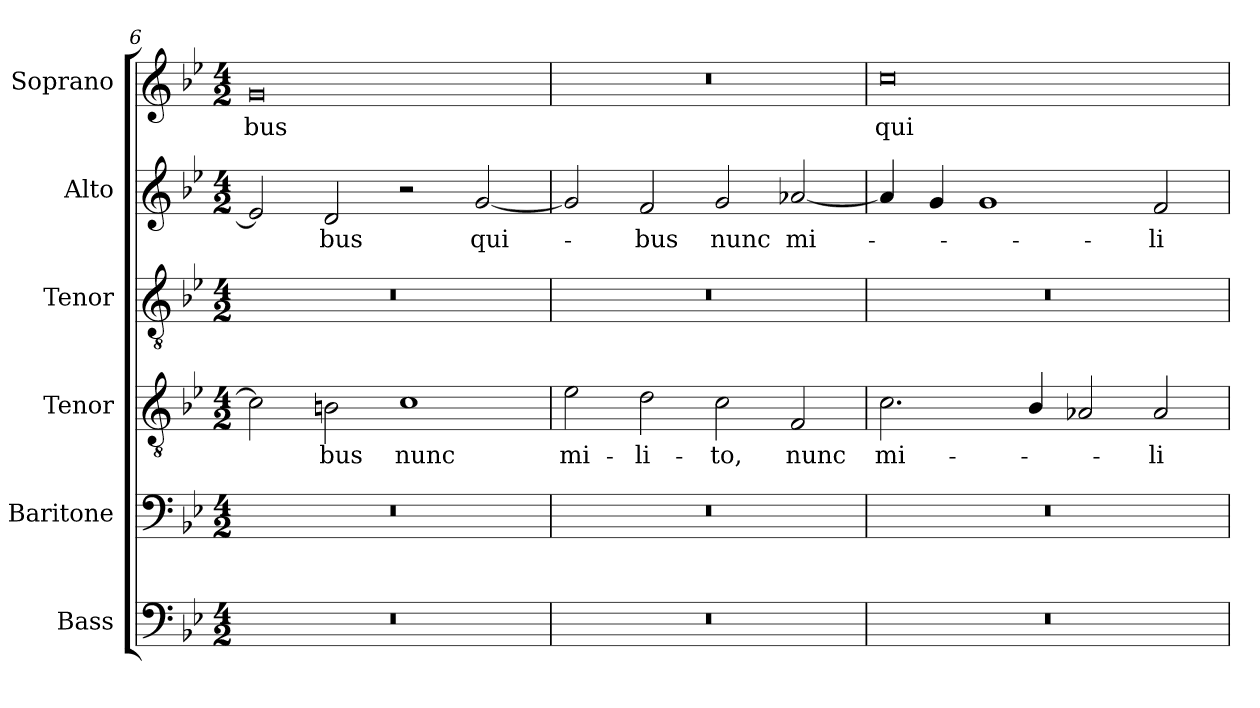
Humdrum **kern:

**kern	**kern	**kern	**text	**kern	**kern	**text	**kern	**text
*part6	*part5	*part4	*part4	*part3	*part2	*part2	*part1	*part1
*staff6	*staff5	*staff4	*staff4	*staff3	*staff2	*staff2	*staff1	*staff1
*I"Bass	*I"Baritone	*I"Tenor	*	*I"Tenor	*I"Alto	*	*I"Soprano	*
*I'B.	*I'Bar.	*I'T2.	*	*I'T1.	*I'A.	*	*I'S.	*
*clefF4	*clefF4	*clefGv2	*	*clefGv2	*clefG2	*	*clefG2	*
*	*	*ITrd7c12	*	*ITrd7c12	*	*	*	*
*k[b-e-]	*k[b-e-]	*k[b-e-]	*	*k[b-e-]	*k[b-e-]	*	*k[b-e-]	*
*B-:	*B-:	*B-:	*	*B-:	*B-:	*	*B-:	*
*M4/2	*M4/2	*M4/2	*	*M4/2	*M4/2	*	*M4/2	*
=6	=6	=6	=6	=6	=6	=6	=6	=6
!LO:N:vis=1	!LO:N:vis=1	!	!	!LO:N:vis=1	!	!	!	!
!	!	!	!	!	!	!	!	!LO:LY:b:color=#000000
0r	0r	2Ci\]	.	0r	2e-i/]	.	0gi	-bus
!	!	!	!LO:LY:b:color=#000000	!	!	!	!	!
!	!	!	!	!	!	!LO:LY:b:color=#000000	!	!
.	.	2BBni\	-bus	.	2di/	-bus	.	.
!	!	!	!LO:LY:b:color=#000000	!	!	!	!	!
.	.	1Ci	nunc	.	2r	.	.	.
!	!	!	!	!	!	!LO:LY:b:color=#000000	!	!
.	.	.	.	.	[2gi/	qui-	.	.
=7	=7	=7	=7	=7	=7	=7	=7	=7
!LO:N:vis=1	!LO:N:vis=1	!	!	!	!	!	!	!
!	!	!	!LO:LY:b:color=#000000	!LO:N:vis=1	!	!	!LO:N:vis=1	!
0r	0r	2E-i\	mi-	0r	2gi/]	.	0r	.
!	!	!	!LO:LY:b:color=#000000	!	!	!	!	!
!	!	!	!	!	!	!LO:LY:b:color=#000000	!	!
.	.	2Di\	-li-	.	2fi/	-bus	.	.
!	!	!	!LO:LY:b:color=#000000	!	!	!	!	!
!	!	!	!	!	!	!LO:LY:b:color=#000000	!	!
.	.	2Ci\	-to,	.	2gi/	nunc	.	.
!	!	!	!LO:LY:b:color=#000000	!	!	!	!	!
!	!	!	!	!	!	!LO:LY:b:color=#000000	!	!
.	.	2FFi/	nunc	.	[2a-Xi/	mi-	.	.
=8	=8	=8	=8	=8	=8	=8	=8	=8
!LO:N:vis=1	!LO:N:vis=1	!	!	!	!	!	!	!
!	!	!	!LO:LY:b:color=#000000	!LO:N:vis=1	!	!	!	!
!	!	!	!	!	!	!	!	!LO:LY:b:color=#000000
0r	0r	2.Ci\	mi-	0r	4a-i/]	.	0cci	qui-
.	.	.	.	.	4gi/	.	.	.
.	.	.	.	.	1gi	.	.	.
.	.	4BB-i/	.	.	.	.	.	.
.	.	2AA-Xi/	.	.	.	.	.	.
!	!	!	!LO:LY:b:color=#000000	!	!	!	!	!
!	!	!	!	!	!	!LO:LY:b:color=#000000	!	!
.	.	2AA-i/	-li-	.	2fi/	-li-	.	.
=	=	=	=	=	=	=	=	=
*-	*-	*-	*-	*-	*-	*-	*-	*-
